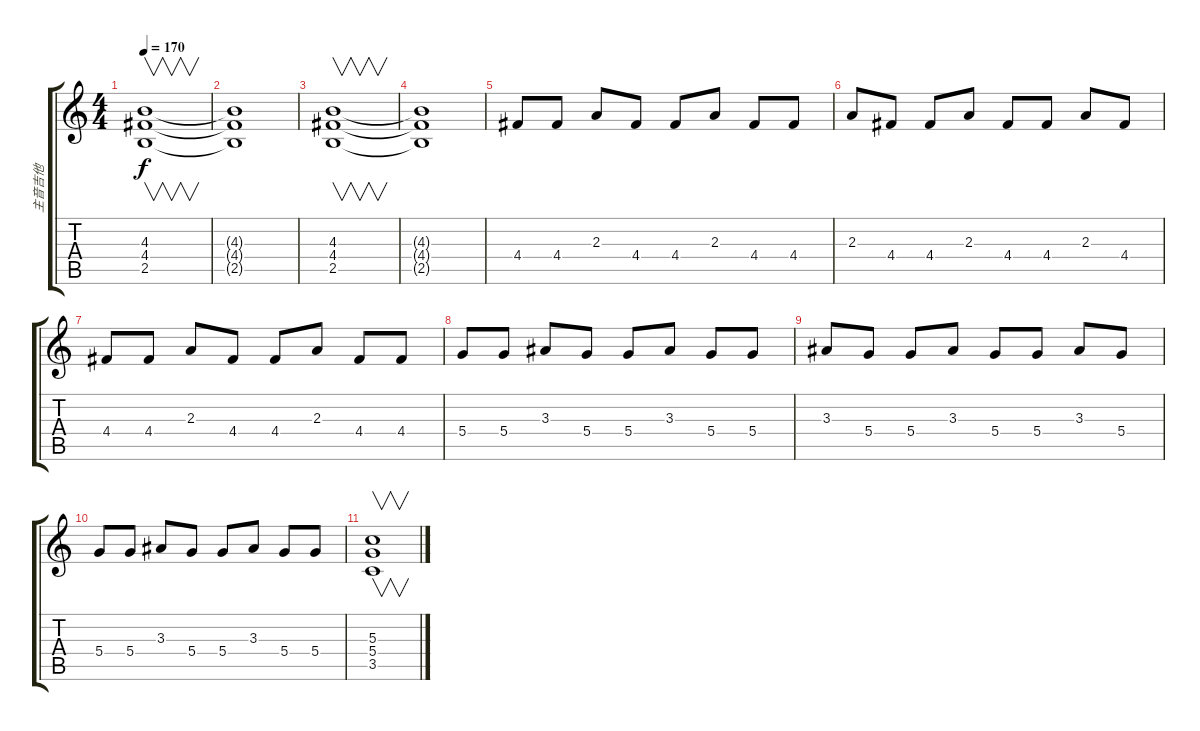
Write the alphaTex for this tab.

\track ("主音吉他" "主音吉他") {instrument overdrivenguitar}
\staff {score tabs}
\tuning (E4 B3 G3 D3 A2 E2) {hide}
\ts (4 4)
\tempo 170
\clef g2
\ks c
(4.3 4.4 2.5).1{v dy f} |
(4.3{t} 4.4{t} 2.5{t}).1 |
(4.3 4.4 2.5).1{v} |
(4.3{t} 4.4{t} 2.5{t}).1 |
4.4.8 4.4.8 2.3.8 4.4.8 4.4.8 2.3.8 4.4.8 4.4.8 |
2.3.8 4.4.8 4.4.8 2.3.8 4.4.8 4.4.8 2.3.8 4.4.8 |
4.4.8 4.4.8 2.3.8 4.4.8 4.4.8 2.3.8 4.4.8 4.4.8 |
5.4.8 5.4.8 3.3.8 5.4.8 5.4.8 3.3.8 5.4.8 5.4.8 |
3.3.8 5.4.8 5.4.8 3.3.8 5.4.8 5.4.8 3.3.8 5.4.8 |
5.4.8 5.4.8 3.3.8 5.4.8 5.4.8 3.3.8 5.4.8 5.4.8 |
(5.3 5.4 3.5).1{v}
